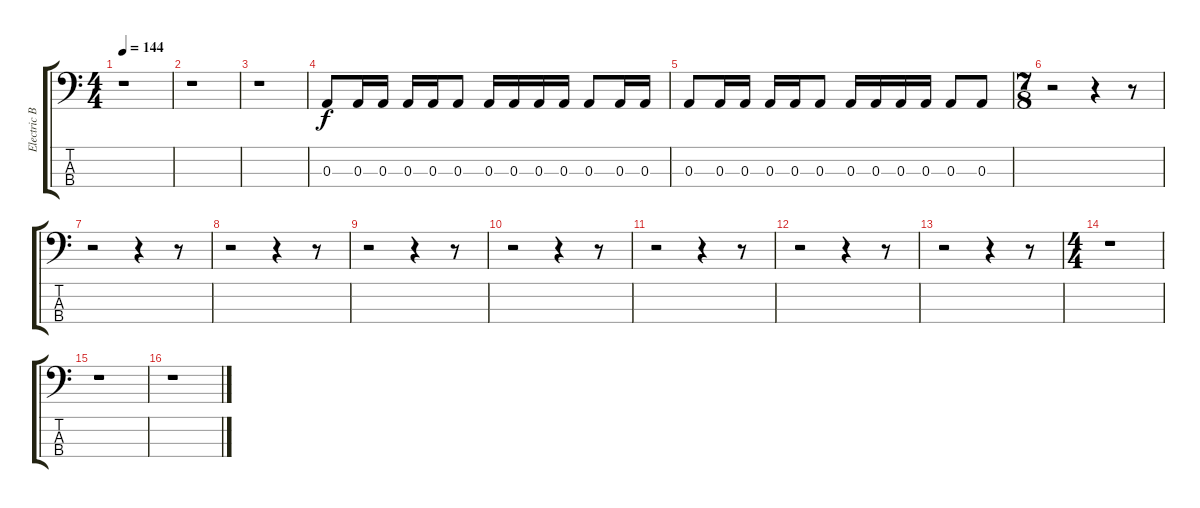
\track ("Electric Bass" "Electric B") {instrument electricbassfinger}
\staff {score tabs}
\tuning (G2 D2 A1 E1) {hide}
\ts (4 4)
\tempo 144
\clef f4
\ks c
r.1{dy f} |
r.1 |
r.1 |
\section ("" "")
0.3.8{volume 14 balance 8 instrument electricbassfinger} 0.3.16 0.3.16 0.3.16 0.3.16 0.3.8 0.3.16 0.3.16 0.3.16 0.3.16 0.3.8 0.3.16 0.3.16 |
0.3.8 0.3.16 0.3.16 0.3.16 0.3.16 0.3.8 0.3.16 0.3.16 0.3.16 0.3.16 0.3.8 0.3.8 |
\ts (7 8)
r.2 r.4 r.8 |
r.2 r.4 r.8 |
r.2 r.4 r.8 |
r.2 r.4 r.8 |
r.2 r.4 r.8 |
r.2 r.4 r.8 |
r.2 r.4 r.8 |
r.2 r.4 r.8 |
\ts (4 4)
\section ("" "")
r.1 |
r.1 |
r.1
